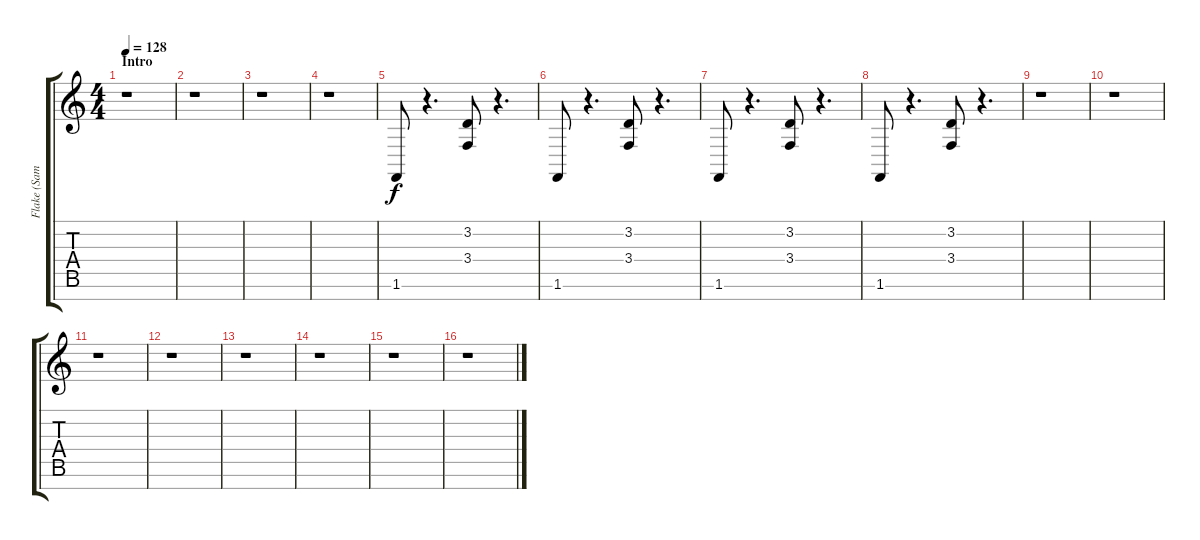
\track ("Flake (Sample 2)" "Flake (Sam") {instrument applause}
\staff {score tabs}
\tuning (E4 B3 G3 D3 A2 E2 B1) {hide}
\ts (4 4)
\section ("" "Intro")
\tempo 128
\clef g2
\ks c
r.1{dy f instrument applause} |
r.1 |
r.1 |
r.1 |
1.6.8 r.4{d} (3.2 3.4).8 r.4{d} |
1.6.8 r.4{d} (3.2 3.4).8 r.4{d} |
1.6.8 r.4{d} (3.2 3.4).8 r.4{d} |
1.6.8 r.4{d} (3.2 3.4).8 r.4{d} |
r.1 |
r.1 |
r.1 |
r.1 |
r.1 |
r.1 |
r.1 |
r.1
